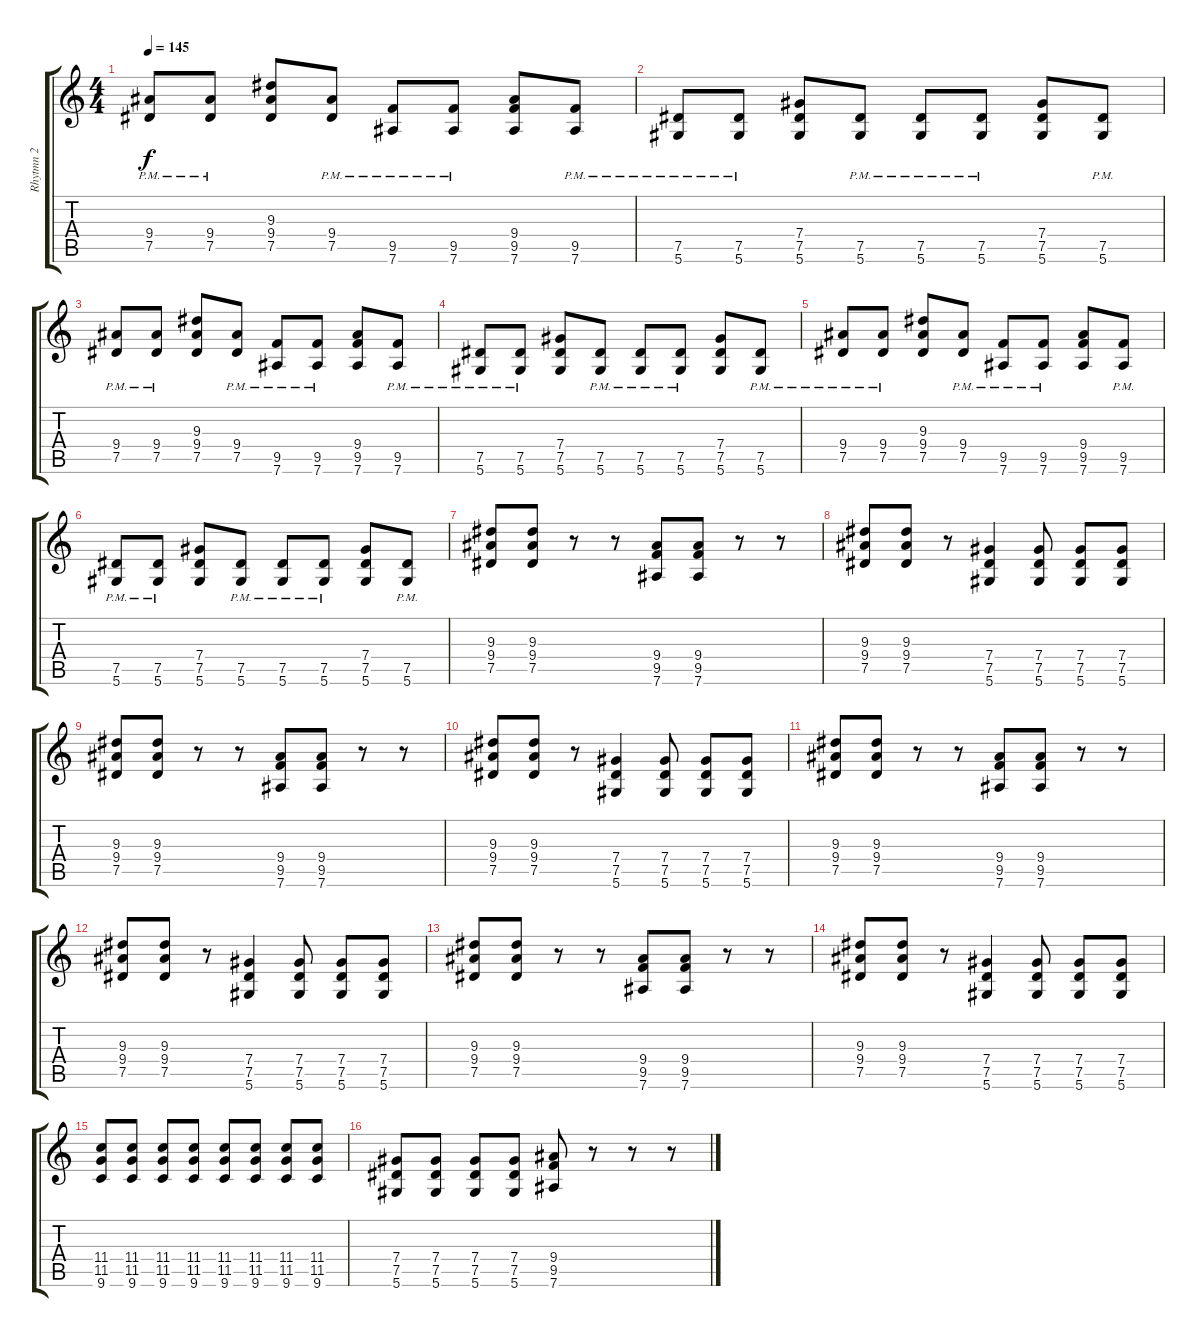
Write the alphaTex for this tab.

\track ("Rhytmn 2" "Rhytmn 2") {instrument distortionguitar}
\staff {score tabs}
\tuning (Eb4 Bb3 Gb3 Db3 Ab2 Eb2) {hide}
\ts (4 4)
\tempo 145
\clef g2
\ks c
(9.4{pm} 7.5{pm}).8{dy f} (9.4{pm} 7.5{pm}).8 (9.3 9.4 7.5).8 (9.4{pm} 7.5{pm}).8 (9.5{pm} 7.6{pm}).8 (9.5{pm} 7.6{pm}).8 (9.4 9.5 7.6).8 (9.5{pm} 7.6{pm}).8 |
(7.5{pm} 5.6{pm}).8 (7.5{pm} 5.6{pm}).8 (7.4 7.5 5.6).8 (7.5{pm} 5.6{pm}).8 (7.5{pm} 5.6{pm}).8 (7.5{pm} 5.6{pm}).8 (7.4 7.5 5.6).8 (7.5{pm} 5.6{pm}).8 |
(9.4{pm} 7.5{pm}).8 (9.4{pm} 7.5{pm}).8 (9.3 9.4 7.5).8 (9.4{pm} 7.5{pm}).8 (9.5{pm} 7.6{pm}).8 (9.5{pm} 7.6{pm}).8 (9.4 9.5 7.6).8 (9.5{pm} 7.6{pm}).8 |
(7.5{pm} 5.6{pm}).8 (7.5{pm} 5.6{pm}).8 (7.4 7.5 5.6).8 (7.5{pm} 5.6{pm}).8 (7.5{pm} 5.6{pm}).8 (7.5{pm} 5.6{pm}).8 (7.4 7.5 5.6).8 (7.5{pm} 5.6{pm}).8 |
(9.4{pm} 7.5{pm}).8 (9.4{pm} 7.5{pm}).8 (9.3 9.4 7.5).8 (9.4{pm} 7.5{pm}).8 (9.5{pm} 7.6{pm}).8 (9.5{pm} 7.6{pm}).8 (9.4 9.5 7.6).8 (9.5{pm} 7.6{pm}).8 |
(7.5{pm} 5.6{pm}).8 (7.5{pm} 5.6{pm}).8 (7.4 7.5 5.6).8 (7.5{pm} 5.6{pm}).8 (7.5{pm} 5.6{pm}).8 (7.5{pm} 5.6{pm}).8 (7.4 7.5 5.6).8 (7.5{pm} 5.6{pm}).8 |
(9.3 9.4 7.5).8 (9.3 9.4 7.5).8 r.8 r.8 (9.4 9.5 7.6).8 (9.4 9.5 7.6).8 r.8 r.8 |
(9.3 9.4 7.5).8 (9.3 9.4 7.5).8 r.8 (7.4 7.5 5.6).4 (7.4 7.5 5.6).8 (7.4 7.5 5.6).8 (7.4 7.5 5.6).8 |
(9.3 9.4 7.5).8 (9.3 9.4 7.5).8 r.8 r.8 (9.4 9.5 7.6).8 (9.4 9.5 7.6).8 r.8 r.8 |
(9.3 9.4 7.5).8 (9.3 9.4 7.5).8 r.8 (7.4 7.5 5.6).4 (7.4 7.5 5.6).8 (7.4 7.5 5.6).8 (7.4 7.5 5.6).8 |
(9.3 9.4 7.5).8 (9.3 9.4 7.5).8 r.8 r.8 (9.4 9.5 7.6).8 (9.4 9.5 7.6).8 r.8 r.8 |
(9.3 9.4 7.5).8 (9.3 9.4 7.5).8 r.8 (7.4 7.5 5.6).4 (7.4 7.5 5.6).8 (7.4 7.5 5.6).8 (7.4 7.5 5.6).8 |
(9.3 9.4 7.5).8 (9.3 9.4 7.5).8 r.8 r.8 (9.4 9.5 7.6).8 (9.4 9.5 7.6).8 r.8 r.8 |
(9.3 9.4 7.5).8 (9.3 9.4 7.5).8 r.8 (7.4 7.5 5.6).4 (7.4 7.5 5.6).8 (7.4 7.5 5.6).8 (7.4 7.5 5.6).8 |
(11.4 11.5 9.6).8 (11.4 11.5 9.6).8 (11.4 11.5 9.6).8 (11.4 11.5 9.6).8 (11.4 11.5 9.6).8 (11.4 11.5 9.6).8 (11.4 11.5 9.6).8 (11.4 11.5 9.6).8 |
(7.4 7.5 5.6).8 (7.4 7.5 5.6).8 (7.4 7.5 5.6).8 (7.4 7.5 5.6).8 (9.4 9.5 7.6).8 r.8 r.8 r.8
